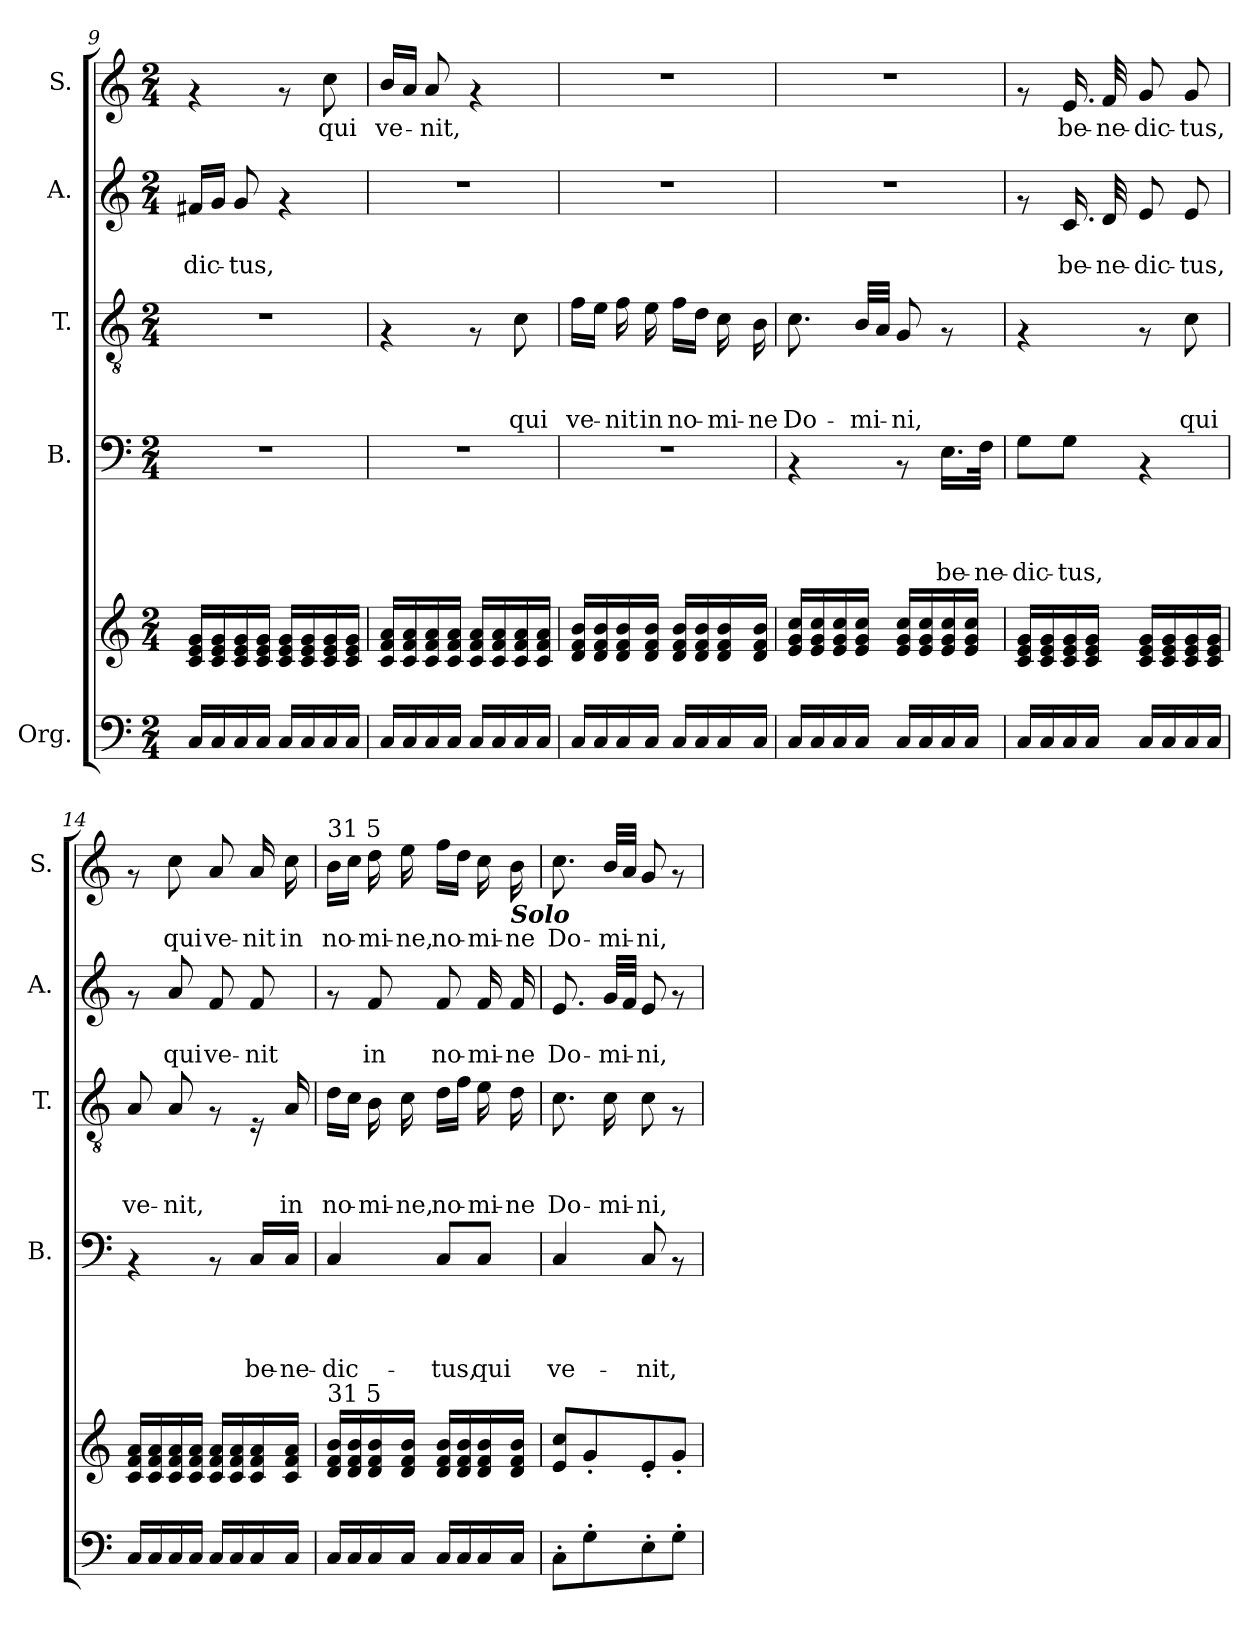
**kern	**kern	**kern	**text	**text	**text	**text	**kern	**text	**text	**text	**kern	**text	**text	**kern	**text
*part5	*part5	*part4	*part4	*part4	*part4	*part4	*part3	*part3	*part3	*part3	*part2	*part2	*part2	*part1	*part1
*staff6	*staff5	*staff4	*staff4	*staff4	*staff4	*staff4	*staff3	*staff3	*staff3	*staff3	*staff2	*staff2	*staff2	*staff1	*staff1
*I"Org.	*	*I"B.	*	*	*	*	*I"T.	*	*	*	*I"A.	*	*	*I"S.	*
*	*	*I'B.	*	*	*	*	*I'T.	*	*	*	*I'A.	*	*	*I'S.	*
*clefF4	*clefG2	*clefF4	*	*	*	*	*clefGv2	*	*	*	*clefG2	*	*	*clefG2	*
*k[]	*k[]	*k[]	*	*	*	*	*k[]	*	*	*	*k[]	*	*	*k[]	*
*C:	*C:	*C:	*	*	*	*	*C:	*	*	*	*C:	*	*	*C:	*
*M2/4	*M2/4	*M2/4	*	*	*	*	*M2/4	*	*	*	*M2/4	*	*	*M2/4	*
=9	=9	=9	=9	=9	=9	=9	=9	=9	=9	=9	=9	=9	=9	=9	=9
!	!	!	!	!	!	!	!	!	!	!	!	!	!LO:LY:b	!	!
16C/LL	16c/ 16e/ 16g/LL	2r	.	.	.	.	2r	.	.	.	16f#X/LL	.	-dic-	4rf	.
16C/	16c/ 16e/ 16g/	.	.	.	.	.	.	.	.	.	16g/JJ	.	.	.	.
!	!	!	!	!	!	!	!	!	!	!	!	!	!LO:LY:b	!	!
16C/	16c/ 16e/ 16g/	.	.	.	.	.	.	.	.	.	8g/	.	-tus,	.	.
16C/JJ	16c/ 16e/ 16g/JJ	.	.	.	.	.	.	.	.	.	.	.	.	.	.
16C/LL	16c/ 16e/ 16g/LL	.	.	.	.	.	.	.	.	.	4rf	.	.	8rf	.
16C/	16c/ 16e/ 16g/	.	.	.	.	.	.	.	.	.	.	.	.	.	.
!	!	!	!	!	!	!	!	!	!	!	!	!	!	!	!LO:LY:b
16C/	16c/ 16e/ 16g/	.	.	.	.	.	.	.	.	.	.	.	.	8cc\	qui
16C/JJ	16c/ 16e/ 16g/JJ	.	.	.	.	.	.	.	.	.	.	.	.	.	.
=10	=10	=10	=10	=10	=10	=10	=10	=10	=10	=10	=10	=10	=10	=10	=10
!	!	!	!	!	!	!	!	!	!	!	!	!	!	!	!LO:LY:b
16C/LL	16c/ 16f/ 16a/LL	2r	.	.	.	.	4rF	.	.	.	2r	.	.	16b/LL	ve-
16C/	16c/ 16f/ 16a/	.	.	.	.	.	.	.	.	.	.	.	.	16a/JJ	.
!	!	!	!	!	!	!	!	!	!	!	!	!	!	!	!LO:LY:b
16C/	16c/ 16f/ 16a/	.	.	.	.	.	.	.	.	.	.	.	.	8a/	-nit,
16C/JJ	16c/ 16f/ 16a/JJ	.	.	.	.	.	.	.	.	.	.	.	.	.	.
16C/LL	16c/ 16f/ 16a/LL	.	.	.	.	.	8rF	.	.	.	.	.	.	4rf	.
16C/	16c/ 16f/ 16a/	.	.	.	.	.	.	.	.	.	.	.	.	.	.
!	!	!	!	!	!	!	!	!	!	!LO:LY:b	!	!	!	!	!
16C/	16c/ 16f/ 16a/	.	.	.	.	.	8c\	.	.	qui	.	.	.	.	.
16C/JJ	16c/ 16f/ 16a/JJ	.	.	.	.	.	.	.	.	.	.	.	.	.	.
!!LO:PB:g=z
=11	=11	=11	=11	=11	=11	=11	=11	=11	=11	=11	=11	=11	=11	=11	=11
!	!	!	!	!	!	!	!	!	!	!LO:LY:b	!	!	!	!	!
16C/LL	16d/ 16f/ 16b/LL	2r	.	.	.	.	16f\LL	.	.	ve-	2r	.	.	2r	.
16C/	16d/ 16f/ 16b/	.	.	.	.	.	16e\JJ	.	.	.	.	.	.	.	.
!	!	!	!	!	!	!	!	!	!	!LO:LY:b	!	!	!	!	!
16C/	16d/ 16f/ 16b/	.	.	.	.	.	16f\	.	.	-nit	.	.	.	.	.
!	!	!	!	!	!	!	!	!	!	!LO:LY:b	!	!	!	!	!
16C/JJ	16d/ 16f/ 16b/JJ	.	.	.	.	.	16e\	.	.	in	.	.	.	.	.
!	!	!	!	!	!	!	!	!	!	!LO:LY:b	!	!	!	!	!
16C/LL	16d/ 16f/ 16b/LL	.	.	.	.	.	16f\LL	.	.	no-	.	.	.	.	.
16C/	16d/ 16f/ 16b/	.	.	.	.	.	16d\JJ	.	.	.	.	.	.	.	.
!	!	!	!	!	!	!	!	!	!	!LO:LY:b	!	!	!	!	!
16C/	16d/ 16f/ 16b/	.	.	.	.	.	16c\	.	.	-mi-	.	.	.	.	.
!	!	!	!	!	!	!	!	!	!	!LO:LY:b	!	!	!	!	!
16C/JJ	16d/ 16f/ 16b/JJ	.	.	.	.	.	16B\	.	.	-ne	.	.	.	.	.
=12	=12	=12	=12	=12	=12	=12	=12	=12	=12	=12	=12	=12	=12	=12	=12
!	!	!	!	!	!	!	!	!	!	!LO:LY:b	!	!	!	!	!
16C/LL	16e/ 16g/ 16cc/LL	4rAA	.	.	.	.	8.c\	.	.	Do-	2r	.	.	2r	.
16C/	16e/ 16g/ 16cc/	.	.	.	.	.	.	.	.	.	.	.	.	.	.
16C/	16e/ 16g/ 16cc/	.	.	.	.	.	.	.	.	.	.	.	.	.	.
!	!	!	!	!	!	!	!	!	!	!LO:LY:b	!	!	!	!	!
16C/JJ	16e/ 16g/ 16cc/JJ	.	.	.	.	.	32B/LLL	.	.	-mi-	.	.	.	.	.
.	.	.	.	.	.	.	32A/JJJ	.	.	.	.	.	.	.	.
!	!	!	!	!	!	!	!	!	!	!LO:LY:b	!	!	!	!	!
16C/LL	16e/ 16g/ 16cc/LL	8rAA	.	.	.	.	8G/	.	.	-ni,	.	.	.	.	.
16C/	16e/ 16g/ 16cc/	.	.	.	.	.	.	.	.	.	.	.	.	.	.
!	!	!	!	!	!	!LO:LY:b	!	!	!	!	!	!	!	!	!
16C/	16e/ 16g/ 16cc/	16.E\LL	.	.	.	be-	8rF	.	.	.	.	.	.	.	.
16C/JJ	16e/ 16g/ 16cc/JJ	.	.	.	.	.	.	.	.	.	.	.	.	.	.
!	!	!	!	!	!	!LO:LY:b	!	!	!	!	!	!	!	!	!
.	.	32F\JJk	.	.	.	-ne-	.	.	.	.	.	.	.	.	.
=13	=13	=13	=13	=13	=13	=13	=13	=13	=13	=13	=13	=13	=13	=13	=13
!	!	!	!	!	!	!LO:LY:b	!	!	!	!	!	!	!	!	!
16C/LL	16c/ 16e/ 16g/LL	8G\L	.	.	.	-dic-	4rF	.	.	.	8rf	.	.	8rf	.
16C/	16c/ 16e/ 16g/	.	.	.	.	.	.	.	.	.	.	.	.	.	.
!	!	!	!	!	!	!LO:LY:b	!	!	!	!	!	!	!LO:LY:b	!	!LO:LY:b
16C/	16c/ 16e/ 16g/	8G\J	.	.	.	-tus,	.	.	.	.	16.c/	.	be-	16.e/	be-
16C/JJ	16c/ 16e/ 16g/JJ	.	.	.	.	.	.	.	.	.	.	.	.	.	.
!	!	!	!	!	!	!	!	!	!	!	!	!	!LO:LY:b	!	!LO:LY:b
.	.	.	.	.	.	.	.	.	.	.	32d/	.	-ne-	32f/	-ne-
!	!	!	!	!	!	!	!	!	!	!	!	!	!LO:LY:b	!	!LO:LY:b
16C/LL	16c/ 16e/ 16g/LL	4rAA	.	.	.	.	8rF	.	.	.	8e/	.	-dic-	8g/	-dic-
16C/	16c/ 16e/ 16g/	.	.	.	.	.	.	.	.	.	.	.	.	.	.
!	!	!	!	!	!	!	!	!	!	!LO:LY:b	!	!	!LO:LY:b	!	!LO:LY:b
16C/	16c/ 16e/ 16g/	.	.	.	.	.	8c\	.	.	qui	8e/	.	-tus,	8g/	-tus,
16C/JJ	16c/ 16e/ 16g/JJ	.	.	.	.	.	.	.	.	.	.	.	.	.	.
=14	=14	=14	=14	=14	=14	=14	=14	=14	=14	=14	=14	=14	=14	=14	=14
!	!	!	!	!	!	!	!	!	!	!LO:LY:b	!	!	!	!	!
16C/LL	16c/ 16f/ 16a/LL	4rAA	.	.	.	.	8A/	.	.	ve-	8rf	.	.	8rf	.
16C/	16c/ 16f/ 16a/	.	.	.	.	.	.	.	.	.	.	.	.	.	.
!	!	!	!	!	!	!	!	!	!	!LO:LY:b	!	!	!LO:LY:b	!	!LO:LY:b
16C/	16c/ 16f/ 16a/	.	.	.	.	.	8A/	.	.	-nit,	8a/	.	qui	8cc\	qui
16C/JJ	16c/ 16f/ 16a/JJ	.	.	.	.	.	.	.	.	.	.	.	.	.	.
!	!	!	!	!	!	!	!	!	!	!	!	!	!LO:LY:b	!	!LO:LY:b
16C/LL	16c/ 16f/ 16a/LL	8rAA	.	.	.	.	8rF	.	.	.	8f/	.	ve-	8a/	ve-
16C/	16c/ 16f/ 16a/	.	.	.	.	.	.	.	.	.	.	.	.	.	.
!	!	!	!	!	!	!LO:LY:b	!	!	!	!	!	!	!LO:LY:b	!	!LO:LY:b
16C/	16c/ 16f/ 16a/	16C/LL	.	.	.	be-	16rE	.	.	.	8f/	.	-nit	16a/	-nit
!	!	!	!	!	!	!LO:LY:b	!	!	!	!LO:LY:b	!	!	!	!	!LO:LY:b
16C/JJ	16c/ 16f/ 16a/JJ	16C/JJ	.	.	.	-ne-	16A/	.	.	in	.	.	.	16cc\	in
!!LO:PB:g=z
=15	=15	=15	=15	=15	=15	=15	=15	=15	=15	=15	=15	=15	=15	=15	=15
!	!	!	!	!	!	!	!	!	!	!	!	!	!	!LO:TX:a:t=31 5	!
!	!LO:TX:a:t=31 5	!	!	!	!	!	!	!	!	!	!	!	!	!	!
!	!	!	!	!	!	!LO:LY:b	!	!	!	!LO:LY:b	!	!	!	!	!LO:LY:b
16C/LL	16d/ 16f/ 16b/LL	4C/	.	.	.	-dic-	16d\LL	.	.	no-	8rf	.	.	16b\LL	no-
16C/	16d/ 16f/ 16b/	.	.	.	.	.	16c\JJ	.	.	.	.	.	.	16cc\JJ	.
!	!	!	!	!	!	!	!	!	!	!LO:LY:b	!	!	!LO:LY:b	!	!LO:LY:b
16C/	16d/ 16f/ 16b/	.	.	.	.	.	16B\	.	.	-mi-	8f/	.	in	16dd\	-mi-
!	!	!	!	!	!	!	!	!	!	!LO:LY:b	!	!	!	!	!LO:LY:b
16C/JJ	16d/ 16f/ 16b/JJ	.	.	.	.	.	16c\	.	.	-ne,	.	.	.	16ee\	-ne,
!	!	!	!	!	!	!LO:LY:b	!	!	!	!LO:LY:b	!	!	!LO:LY:b	!	!LO:LY:b
16C/LL	16d/ 16f/ 16b/LL	8C/L	.	.	.	-tus,	16d\LL	.	.	no-	8f/	.	no-	16ff\LL	no-
16C/	16d/ 16f/ 16b/	.	.	.	.	.	16f\JJ	.	.	.	.	.	.	16dd\JJ	.
!	!	!	!	!	!	!LO:LY:b	!	!	!	!LO:LY:b	!	!	!LO:LY:b	!	!LO:LY:b
16C/	16d/ 16f/ 16b/	8C/J	.	.	.	qui	16e\	.	.	-mi-	16f/	.	-mi-	16cc\	-mi-
!	!	!	!	!	!	!	!	!	!	!	!	!	!	!LO:TX:b:Bi:t=Solo	!
!	!	!	!	!	!	!	!	!	!	!LO:LY:b	!	!	!LO:LY:b	!	!LO:LY:b
16C/JJ	16d/ 16f/ 16b/JJ	.	.	.	.	.	16d\	.	.	-ne	16f/	.	-ne	16b\	-ne
=16	=16	=16	=16	=16	=16	=16	=16	=16	=16	=16	=16	=16	=16	=16	=16
!	!	!	!	!	!	!LO:LY:b	!	!	!	!LO:LY:b	!	!	!LO:LY:b	!	!LO:LY:b
8C'>\L	8e/ 8cc/L	4C/	.	.	.	ve-	8.c\	.	.	Do-	8.e/	.	Do-	8.cc\	Do-
8G'>\	8g'</	.	.	.	.	.	.	.	.	.	.	.	.	.	.
!	!	!	!	!	!	!	!	!	!	!LO:LY:b	!	!	!LO:LY:b	!	!LO:LY:b
.	.	.	.	.	.	.	16c\	.	.	-mi-	32g/LLL	.	-mi-	32b/LLL	-mi-
.	.	.	.	.	.	.	.	.	.	.	32f/JJJ	.	.	32a/JJJ	.
!	!	!	!	!	!	!LO:LY:b	!	!	!	!LO:LY:b	!	!	!LO:LY:b	!	!LO:LY:b
8E'>\	8e'</	8C/	.	.	.	-nit,	8c\	.	.	-ni,	8e/	.	-ni,	8g/	-ni,
8G'>\J	8g'</J	8rAA	.	.	.	.	8rF	.	.	.	8rf	.	.	8rf	.
=	=	=	=	=	=	=	=	=	=	=	=	=	=	=	=
*-	*-	*-	*-	*-	*-	*-	*-	*-	*-	*-	*-	*-	*-	*-	*-
